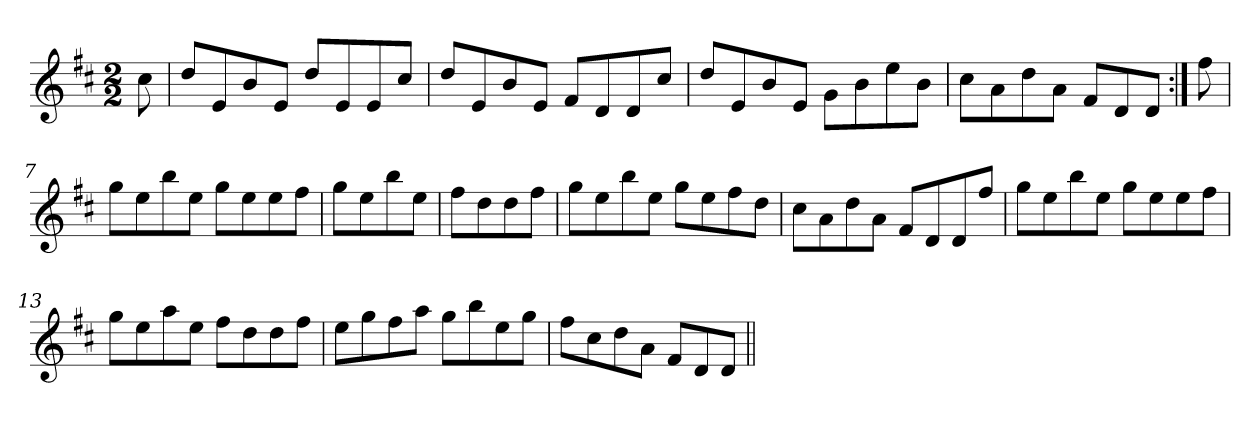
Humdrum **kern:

**kern
*part1
*staff1
*clefG2
*k[f#c#]
*M2/2
=1
8cc#\
=2
8dd/L
8e/
8b/
8e/J
8dd/L
8e/
8e/
8cc#/J
=3
8dd/L
8e/
8b/
8e/J
8f#/L
8d/
8d/
8cc#/J
=4
8dd/L
8e/
8b/
8e/J
8g\L
8b\
8ee\
8b\J
=5
8cc#\L
8a\
8dd\
8a\J
8f#/L
8d/
8d/J
=6:|!
8ff#\
=7
8gg\L
8ee\
8bb\
8ee\J
8gg\L
8ee\
8ee\
8ff#\J
!!LO:LB:g=z
=8
8gg\L
8ee\
8bb\
8ee\J
=9
8ff#\L
8dd\
8dd\
8ff#\J
=10
8gg\L
8ee\
8bb\
8ee\J
8gg\L
8ee\
8ff#\
8dd\J
=11
8cc#\L
8a\
8dd\
8a\J
8f#/L
8d/
8d/
8ff#/J
=12
8gg\L
8ee\
8bb\
8ee\J
8gg\L
8ee\
8ee\
8ff#\J
=13
8gg\L
8ee\
8aa\
8ee\J
8ff#\L
8dd\
8dd\
8ff#\J
!!LO:LB:g=z
=14
8ee\L
8gg\
8ff#\
8aa\J
8gg\L
8bb\
8ee\
8gg\J
=15
8ff#\L
8cc#\
8dd\
8a\J
8f#/L
8d/
8d/J
=||
*-
